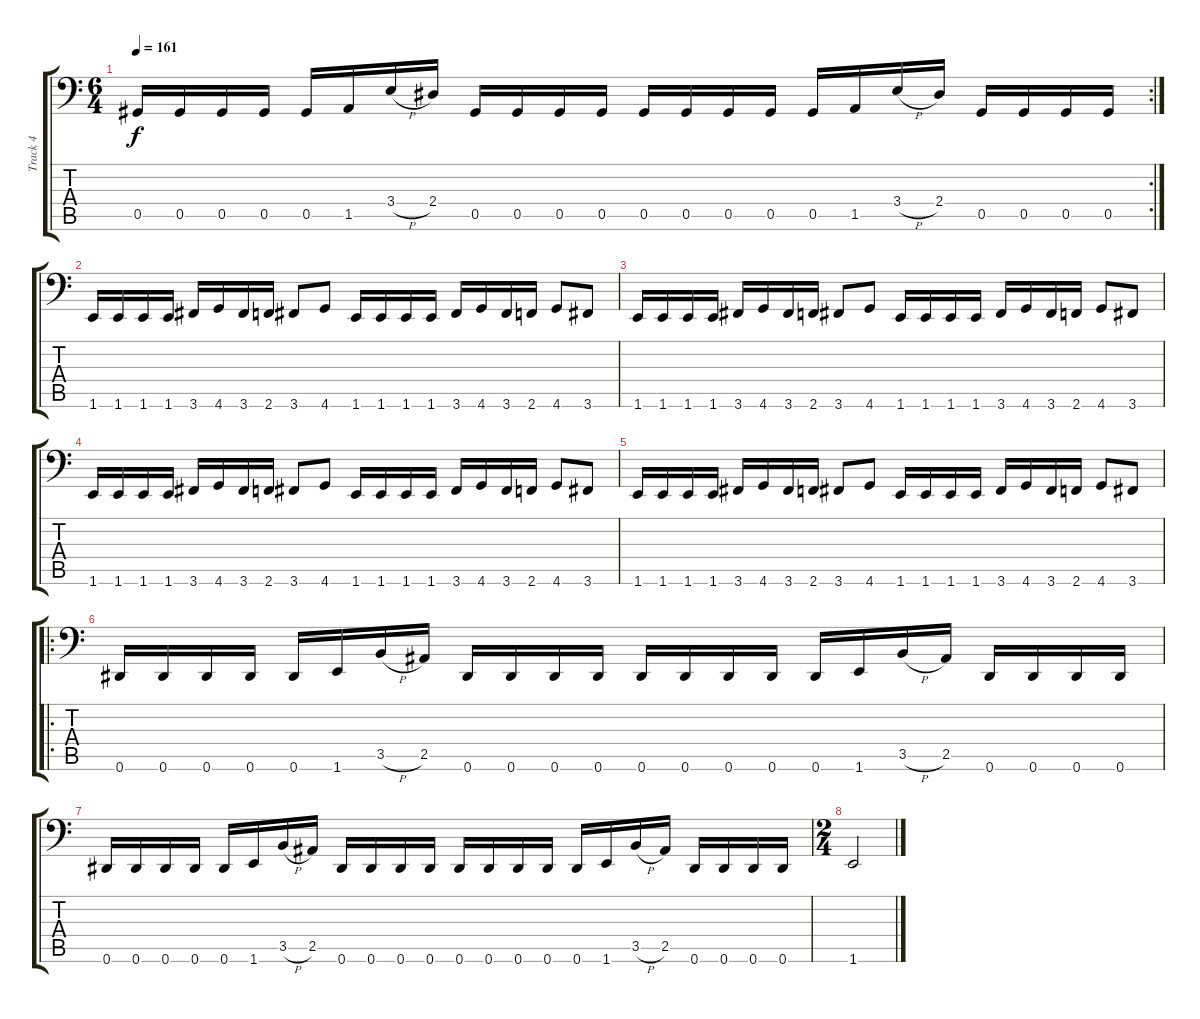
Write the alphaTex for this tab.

\track ("Track 4" "Track 4") {instrument electricbasspick}
\staff {score tabs}
\tuning (Eb3 Bb2 Gb2 Db2 Ab1 Eb1) {hide}
\rc 2
\ts (6 4)
\tempo 161
\clef f4
\ks c
0.5.16{dy f} 0.5.16 0.5.16 0.5.16 0.5.16 1.5.16 3.4{h}.16 2.4.16 0.5.16 0.5.16 0.5.16 0.5.16 0.5.16 0.5.16 0.5.16 0.5.16 0.5.16 1.5.16 3.4{h}.16 2.4.16 0.5.16 0.5.16 0.5.16 0.5.16 |
1.6.16 1.6.16 1.6.16 1.6.16 3.6.16 4.6.16 3.6.16 2.6.16 3.6.8 4.6.8 1.6.16 1.6.16 1.6.16 1.6.16 3.6.16 4.6.16 3.6.16 2.6.16 4.6.8 3.6.8 |
1.6.16 1.6.16 1.6.16 1.6.16 3.6.16 4.6.16 3.6.16 2.6.16 3.6.8 4.6.8 1.6.16 1.6.16 1.6.16 1.6.16 3.6.16 4.6.16 3.6.16 2.6.16 4.6.8 3.6.8 |
1.6.16 1.6.16 1.6.16 1.6.16 3.6.16 4.6.16 3.6.16 2.6.16 3.6.8 4.6.8 1.6.16 1.6.16 1.6.16 1.6.16 3.6.16 4.6.16 3.6.16 2.6.16 4.6.8 3.6.8 |
1.6.16 1.6.16 1.6.16 1.6.16 3.6.16 4.6.16 3.6.16 2.6.16 3.6.8 4.6.8 1.6.16 1.6.16 1.6.16 1.6.16 3.6.16 4.6.16 3.6.16 2.6.16 4.6.8 3.6.8 |
\ro
0.6.16 0.6.16 0.6.16 0.6.16 0.6.16 1.6.16 3.5{h}.16 2.5.16 0.6.16 0.6.16 0.6.16 0.6.16 0.6.16 0.6.16 0.6.16 0.6.16 0.6.16 1.6.16 3.5{h}.16 2.5.16 0.6.16 0.6.16 0.6.16 0.6.16 |
0.6.16 0.6.16 0.6.16 0.6.16 0.6.16 1.6.16 3.5{h}.16 2.5.16 0.6.16 0.6.16 0.6.16 0.6.16 0.6.16 0.6.16 0.6.16 0.6.16 0.6.16 1.6.16 3.5{h}.16 2.5.16 0.6.16 0.6.16 0.6.16 0.6.16 |
\ts (2 4)
1.6.2
